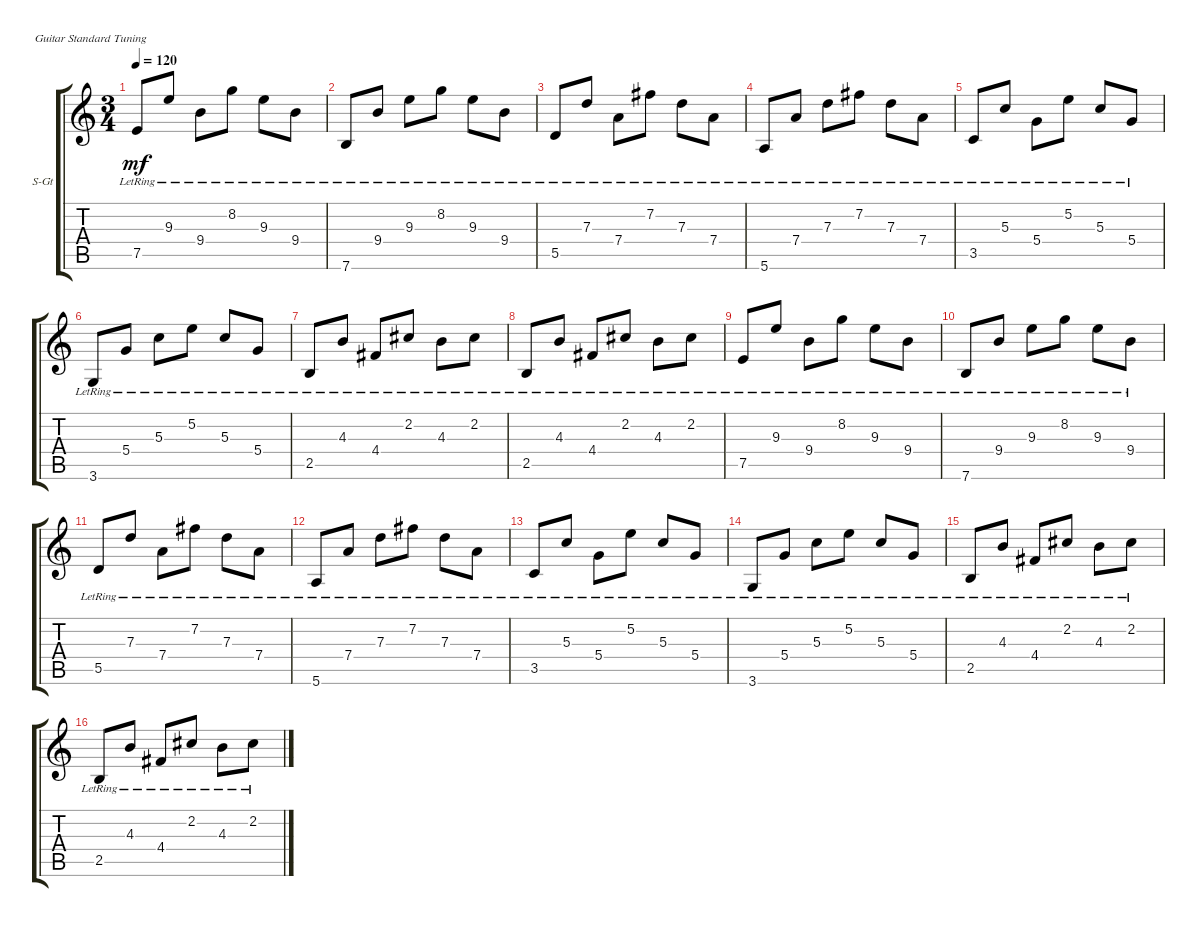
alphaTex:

\defaultSystemsLayout 4
\bracketExtendMode groupsimilarinstruments
\firstSystemTrackNameOrientation horizontal
\otherSystemsTrackNameOrientation horizontal
\track ("Steel Guitar" "S-Gt") {instrument acousticguitarsteel}
\staff {score tabs}
\tuning (E4 B3 G3 D3 A2 E2)
\ts (3 4)
\tempo 120
\clef g2
\ks c
7.5{lr}.8{dy mf instrument acousticguitarsteel} 9.3{lr}.8 9.4{lr}.8 8.2{lr}.8 9.3{lr}.8 9.4{lr}.8 |
7.6{lr}.8 9.4{lr}.8 9.3{lr}.8 8.2{lr}.8 9.3{lr}.8 9.4{lr}.8 |
5.5{lr}.8 7.3{lr}.8 7.4{lr}.8 7.2{lr}.8 7.3{lr}.8 7.4{lr}.8 |
5.6{lr}.8 7.4{lr}.8 7.3{lr}.8 7.2{lr}.8 7.3{lr}.8 7.4{lr}.8 |
3.5{lr}.8 5.3{lr}.8 5.4{lr}.8 5.2{lr}.8 5.3{lr}.8 5.4{lr}.8 |
3.6{lr}.8 5.4{lr}.8 5.3{lr}.8 5.2{lr}.8 5.3{lr}.8 5.4{lr}.8 |
2.5{lr}.8 4.3{lr}.8 4.4{lr}.8 2.2{lr}.8 4.3{lr}.8 2.2{lr}.8 |
2.5{lr}.8 4.3{lr}.8 4.4{lr}.8 2.2{lr}.8 4.3{lr}.8 2.2{lr}.8 |
7.5{lr}.8 9.3{lr}.8 9.4{lr}.8 8.2{lr}.8 9.3{lr}.8 9.4{lr}.8 |
7.6{lr}.8 9.4{lr}.8 9.3{lr}.8 8.2{lr}.8 9.3{lr}.8 9.4{lr}.8 |
5.5{lr}.8 7.3{lr}.8 7.4{lr}.8 7.2{lr}.8 7.3{lr}.8 7.4{lr}.8 |
5.6{lr}.8 7.4{lr}.8 7.3{lr}.8 7.2{lr}.8 7.3{lr}.8 7.4{lr}.8 |
3.5{lr}.8 5.3{lr}.8 5.4{lr}.8 5.2{lr}.8 5.3{lr}.8 5.4{lr}.8 |
3.6{lr}.8 5.4{lr}.8 5.3{lr}.8 5.2{lr}.8 5.3{lr}.8 5.4{lr}.8 |
2.5{lr}.8 4.3{lr}.8 4.4{lr}.8 2.2{lr}.8 4.3{lr}.8 2.2{lr}.8 |
2.5{lr}.8 4.3{lr}.8 4.4{lr}.8 2.2{lr}.8 4.3{lr}.8 2.2{lr}.8
